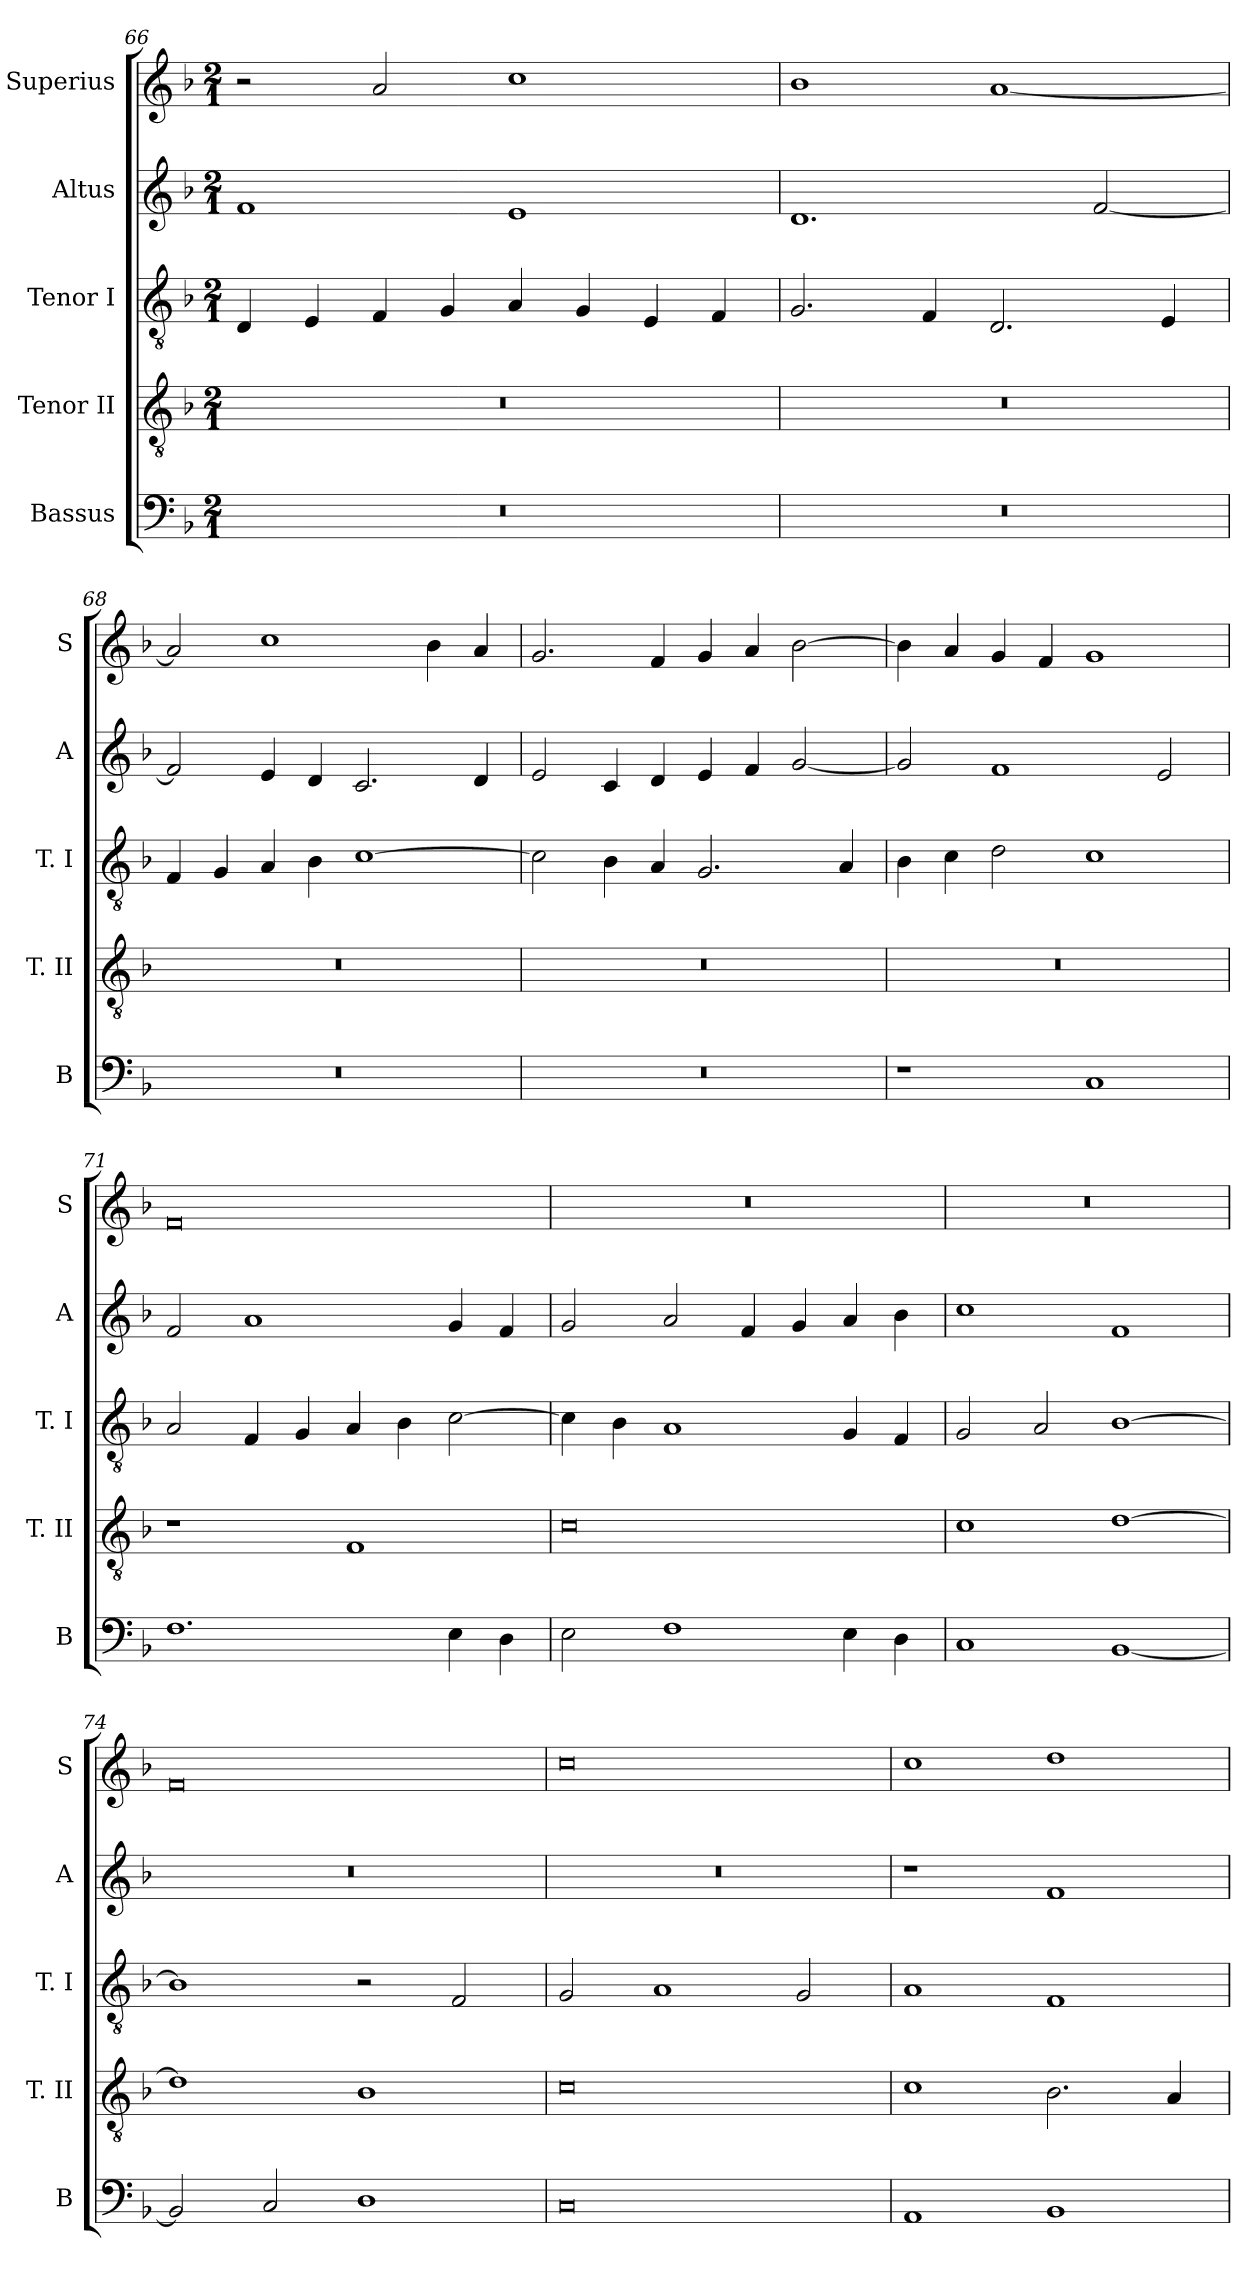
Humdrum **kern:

**kern	**kern	**kern	**kern	**kern
*part5	*part4	*part3	*part2	*part1
*staff5	*staff4	*staff3	*staff2	*staff1
*I"Bassus	*I"Tenor II	*I"Tenor I	*I"Altus	*I"Superius
*I'B	*I'T. II	*I'T. I	*I'A	*I'S
*clefF4	*clefGv2	*clefGv2	*clefG2	*clefG2
*k[b-]	*k[b-]	*k[b-]	*k[b-]	*k[b-]
*F:	*F:	*F:	*F:	*F:
*M2/1	*M2/1	*M2/1	*M2/1	*M2/1
=66	=66	=66	=66	=66
0r	0r	4D	1f	2r
.	.	4E	.	.
.	.	4F	.	2a
.	.	4G	.	.
.	.	4A	1e	1cc
.	.	4G	.	.
.	.	4E	.	.
.	.	4F	.	.
=67	=67	=67	=67	=67
0r	0r	2.G	1.d	1b-
.	.	4F	.	.
.	.	2.D	.	[1a
.	.	.	[2f	.
.	.	4E	.	.
=68	=68	=68	=68	=68
0r	0r	4F	2f]	2a]
.	.	4G	.	.
.	.	4A	4e	1cc
.	.	4B-	4d	.
.	.	[1c	2.c	.
.	.	.	.	4b-
.	.	.	4d	4a
=69	=69	=69	=69	=69
0r	0r	2c]	2e	2.g
.	.	4B-	4c	.
.	.	4A	4d	4f
.	.	2.G	4e	4g
.	.	.	4f	4a
.	.	.	[2g	[2b-
.	.	4A	.	.
=70	=70	=70	=70	=70
1r	0r	4B-	2g]	4b-]
.	.	4c	.	4a
.	.	2d	1f	4g
.	.	.	.	4f
1C	.	1c	.	1g
.	.	.	2e	.
=71	=71	=71	=71	=71
1.F	1r	2A	2f	0f
.	.	4F	1a	.
.	.	4G	.	.
.	1F	4A	.	.
.	.	4B-	.	.
4E	.	[2c	4g	.
4D	.	.	4f	.
=72	=72	=72	=72	=72
2E	0c	4c]	2g	0r
.	.	4B-	.	.
1F	.	1A	2a	.
.	.	.	4f	.
.	.	.	4g	.
4E	.	4G	4a	.
4D	.	4F	4b-	.
=73	=73	=73	=73	=73
1C	1c	2G	1cc	0r
.	.	2A	.	.
[1BB-	[1d	[1B-	1f	.
=74	=74	=74	=74	=74
2BB-]	1d]	1B-]	0r	0f
2C	.	.	.	.
1D	1B-	2r	.	.
.	.	2F	.	.
=75	=75	=75	=75	=75
0C	0c	2G	0r	0cc
.	.	1A	.	.
.	.	2G	.	.
=76	=76	=76	=76	=76
1AA	1c	1A	1r	1cc
1BB-	2.B-	1F	1f	1dd
.	4A	.	.	.
=	=	=	=	=
*-	*-	*-	*-	*-
